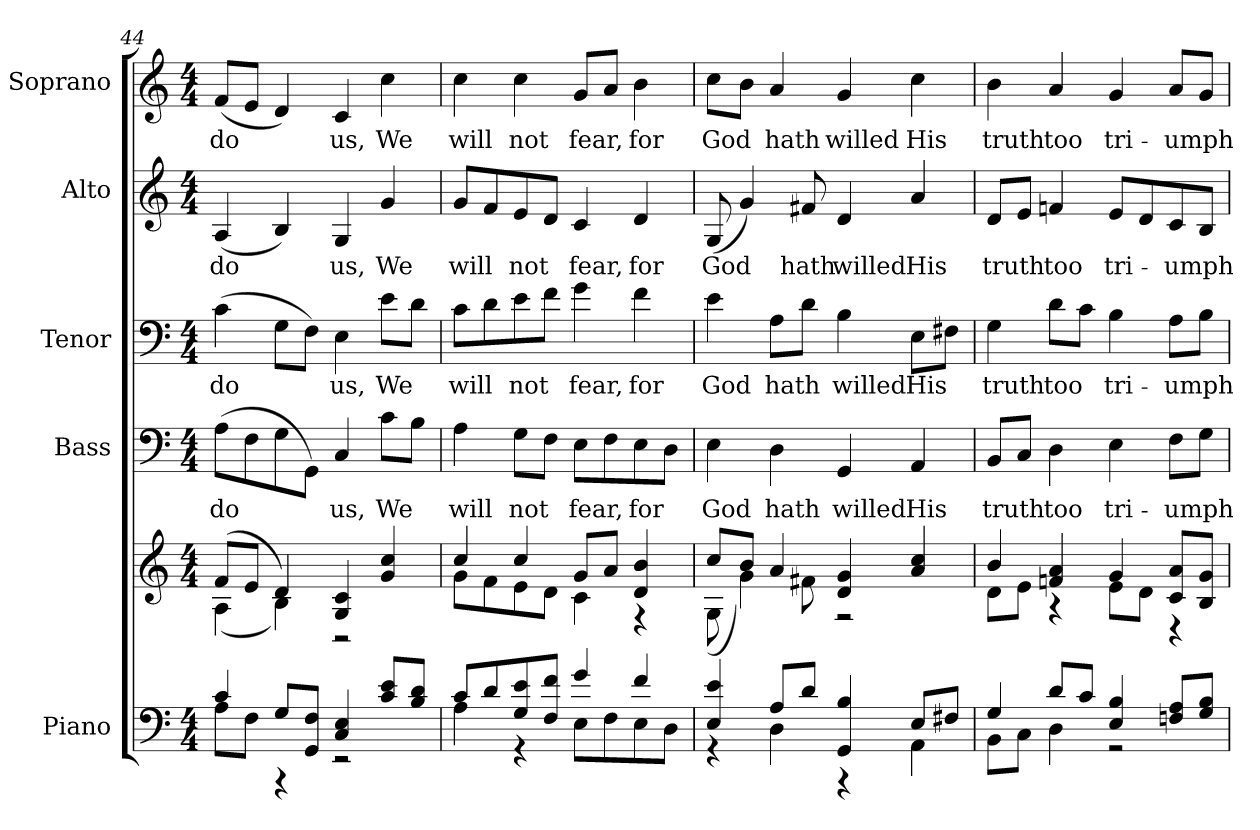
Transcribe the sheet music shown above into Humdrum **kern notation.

**kern	**kern	**kern	**text	**kern	**text	**kern	**text	**kern	**text
*part5	*part5	*part4	*part4	*part3	*part3	*part2	*part2	*part1	*part1
*staff6	*staff5	*staff4	*staff4	*staff3	*staff3	*staff2	*staff2	*staff1	*staff1
*I"Piano	*	*I"Bass	*	*I"Tenor	*	*I"Alto	*	*I"Soprano	*
*I'Pno.	*	*I'B.	*	*I'T.	*	*I'A.	*	*I'S.	*
!!LO:PB:g=z
*clefF4	*clefG2	*clefF4	*	*clefF4	*	*clefG2	*	*clefG2	*
*k[]	*k[]	*k[]	*	*k[]	*	*k[]	*	*k[]	*
*C:	*C:	*C:	*	*C:	*	*C:	*	*C:	*
*M4/4	*M4/4	*M4/4	*	*M4/4	*	*M4/4	*	*M4/4	*
=44	=44	=44	=44	=44	=44	=44	=44	=44	=44
*^	*^	*	*	*	*	*	*	*	*
!	!	!	!	!	!LO:LY:b:color=#000000	!	!	!	!	!	!
!	!	!	!	!	!	!	!LO:LY:b:color=#000000	!	!	!	!
!	!	!	!	!	!	!	!	!	!LO:LY:b:color=#000000	!	!
!	!	!	!	!	!	!	!	!	!	!	!LO:LY:b:color=#000000
4ci/	8Ai\L	(8fi/L	(4Ai\	(8Ai\L	-do	(4ci\	-do	(4Ai/	-do	(8fi/L	-do
.	8Fi\J	8ei/J	.	8Fi\	.	.	.	.	.	8ei/J	.
8Gi/L	4r	4di/)	4Bi\)	8Gi\	.	8Gi\L	.	4Bi/)	.	4di/)	.
8GGi/ 8FiJ	.	.	.	8GGi\J)	.	8Fi\J)	.	.	.	.	.
!	!	!	!	!	!LO:LY:b:color=#000000	!	!	!	!	!	!
!	!	!	!	!	!	!	!LO:LY:b:color=#000000	!	!	!	!
!	!	!	!	!	!	!	!	!	!LO:LY:b:color=#000000	!	!
!	!	!	!	!	!	!	!	!	!	!	!LO:LY:b:color=#000000
4Ci/ 4Ei	2r	4Gi/ 4ci	2r	4Ci/	us,	4Ei\	us,	4Gi/	us,	4ci/	us,
!	!	!	!	!	!LO:LY:b:color=#000000	!	!	!	!	!	!
!	!	!	!	!	!	!	!LO:LY:b:color=#000000	!	!	!	!
!	!	!	!	!	!	!	!	!	!LO:LY:b:color=#000000	!	!
!	!	!	!	!	!	!	!	!	!	!	!LO:LY:b:color=#000000
8ci/ 8eiL	.	4gi/ 4cci	.	8ci\L	We	8ei\L	We	4gi/	We	4cci\	We
8Bi/ 8diJ	.	.	.	8Bi\J	.	8di\J	.	.	.	.	.
!!LO:PB:g=z
=45	=45	=45	=45	=45	=45	=45	=45	=45	=45	=45	=45
!	!	!	!	!	!LO:LY:b:color=#000000	!	!	!	!	!	!
!	!	!	!	!	!	!	!LO:LY:b:color=#000000	!	!	!	!
!	!	!	!	!	!	!	!	!	!LO:LY:b:color=#000000	!	!
!	!	!	!	!	!	!	!	!	!	!	!LO:LY:b:color=#000000
8ci/L	4Ai\	4cci/	8gi\L	4Ai\	will	8ci\L	will	8gi/L	will	4cci\	will
8di/	.	.	8fi\	.	.	8di\	.	8fi/	.	.	.
!	!	!	!	!	!LO:LY:b:color=#000000	!	!	!	!	!	!
!	!	!	!	!	!	!	!LO:LY:b:color=#000000	!	!	!	!
!	!	!	!	!	!	!	!	!	!LO:LY:b:color=#000000	!	!
!	!	!	!	!	!	!	!	!	!	!	!LO:LY:b:color=#000000
8Gi/ 8ei	4r	4cci/	8ei\	8Gi\L	not	8ei\	not	8ei/	not	4cci\	not
8Fi/ 8fiJ	.	.	8di\J	8Fi\J	.	8fi\J	.	8di/J	.	.	.
!	!	!	!	!	!LO:LY:b:color=#000000	!	!	!	!	!	!
!	!	!	!	!	!	!	!LO:LY:b:color=#000000	!	!	!	!
!	!	!	!	!	!	!	!	!	!LO:LY:b:color=#000000	!	!
!	!	!	!	!	!	!	!	!	!	!	!LO:LY:b:color=#000000
4gi/	8Ei\L	8gi/L	4ci\	8Ei\L	fear,	4gi\	fear,	4ci/	fear,	8gi/L	fear,
.	8Fi\	8ai/J	.	8Fi\	.	.	.	.	.	8ai/J	.
!	!	!	!	!	!LO:LY:b:color=#000000	!	!	!	!	!	!
!	!	!	!	!	!	!	!LO:LY:b:color=#000000	!	!	!	!
!	!	!	!	!	!	!	!	!	!LO:LY:b:color=#000000	!	!
!	!	!	!	!	!	!	!	!	!	!	!LO:LY:b:color=#000000
4fi/	8Ei\	4di/ 4bi	4r	8Ei\	for	4fi\	for	4di/	for	4bi\	for
.	8Di\J	.	.	8Di\J	.	.	.	.	.	.	.
!!LO:PB:g=z
=46	=46	=46	=46	=46	=46	=46	=46	=46	=46	=46	=46
!	!	!	!	!	!LO:LY:b:color=#000000	!	!	!	!	!	!
!	!	!	!	!	!	!	!LO:LY:b:color=#000000	!	!	!	!
!	!	!	!	!	!	!	!	!	!LO:LY:b:color=#000000	!	!
!	!	!	!	!	!	!	!	!	!	!	!LO:LY:b:color=#000000
4Ei/ 4ei	4r	8cci/L	(8Gi\	4Ei\	God	4ei\	God	(8Gi/	God	8cci\L	God
.	.	8bi/J	4gi\)	.	.	.	.	4gi/)	.	8bi\J	.
!	!	!	!	!	!LO:LY:b:color=#000000	!	!	!	!	!	!
!	!	!	!	!	!	!	!LO:LY:b:color=#000000	!	!	!	!
!	!	!	!	!	!	!	!	!	!	!	!LO:LY:b:color=#000000
8Ai/L	4Di\	4ai/	.	4Di\	hath	8Ai\L	hath	.	.	4ai/	hath
!	!	!	!	!	!	!	!	!	!LO:LY:b:color=#000000	!	!
8di/J	.	.	8f#Xi\	.	.	8di\J	.	8f#Xi/	hath	.	.
!	!	!	!	!	!LO:LY:b:color=#000000	!	!	!	!	!	!
!	!	!	!	!	!	!	!LO:LY:b:color=#000000	!	!	!	!
!	!	!	!	!	!	!	!	!	!LO:LY:b:color=#000000	!	!
!	!	!	!	!	!	!	!	!	!	!	!LO:LY:b:color=#000000
4GGi/ 4Bi	4r	4di/ 4gi	2r	4GGi/	willed	4Bi\	willed	4di/	willed	4gi/	willed
!	!	!	!	!	!LO:LY:b:color=#000000	!	!	!	!	!	!
!	!	!	!	!	!	!	!LO:LY:b:color=#000000	!	!	!	!
!	!	!	!	!	!	!	!	!	!LO:LY:b:color=#000000	!	!
!	!	!	!	!	!	!	!	!	!	!	!LO:LY:b:color=#000000
8Ei/L	4AAi\	4ai/ 4cci	.	4AAi/	His	8Ei\L	His	4ai/	His	4cci\	His
8F#Xi/J	.	.	.	.	.	8F#Xi\J	.	.	.	.	.
!!LO:PB:g=z
=47	=47	=47	=47	=47	=47	=47	=47	=47	=47	=47	=47
!	!	!	!	!	!LO:LY:b:color=#000000	!	!	!	!	!	!
!	!	!	!	!	!	!	!LO:LY:b:color=#000000	!	!	!	!
!	!	!	!	!	!	!	!	!	!LO:LY:b:color=#000000	!	!
!	!	!	!	!	!	!	!	!	!	!	!LO:LY:b:color=#000000
4Gi/	8BBi\L	4bi/	8di\L	8BBi/L	truth	4Gi\	truth	8di/L	truth	4bi\	truth
.	8Ci\J	.	8ei\J	8Ci/J	.	.	.	8ei/J	.	.	.
!	!	!	!	!	!LO:LY:b:color=#000000	!	!	!	!	!	!
!	!	!	!	!	!	!	!LO:LY:b:color=#000000	!	!	!	!
!	!	!	!	!	!	!	!	!	!LO:LY:b:color=#000000	!	!
!	!	!	!	!	!	!	!	!	!	!	!LO:LY:b:color=#000000
8di/L	4Di\	4fni/ 4ai	4r	4Di\	too	8di\L	too	4fni/	too	4ai/	too
8ci/J	.	.	.	.	.	8ci\J	.	.	.	.	.
!	!	!	!	!	!LO:LY:b:color=#000000	!	!	!	!	!	!
!	!	!	!	!	!	!	!LO:LY:b:color=#000000	!	!	!	!
!	!	!	!	!	!	!	!	!	!LO:LY:b:color=#000000	!	!
!	!	!	!	!	!	!	!	!	!	!	!LO:LY:b:color=#000000
4Ei/ 4Bi	2r	4gi/	8ei\L	4Ei\	tri-	4Bi\	tri-	8ei/L	tri-	4gi/	tri-
.	.	.	8di\J	.	.	.	.	8di/	.	.	.
!	!	!	!	!	!LO:LY:b:color=#000000	!	!	!	!	!	!
!	!	!	!	!	!	!	!LO:LY:b:color=#000000	!	!	!	!
!	!	!	!	!	!	!	!	!	!LO:LY:b:color=#000000	!	!
!	!	!	!	!	!	!	!	!	!	!	!LO:LY:b:color=#000000
8Fni/ 8AiL	.	8ci/ 8aiL	4r	8Fi\L	-umph	8Ai\L	-umph	8ci/	-umph	8ai/L	-umph
8Gi/ 8BiJ	.	8Bi/ 8giJ	.	8Gi\J	.	8Bi\J	.	8Bi/J	.	8gi/J	.
*v	*v	*	*	*	*	*	*	*	*	*	*
*	*v	*v	*	*	*	*	*	*	*	*
=	=	=	=	=	=	=	=	=	=
*-	*-	*-	*-	*-	*-	*-	*-	*-	*-
